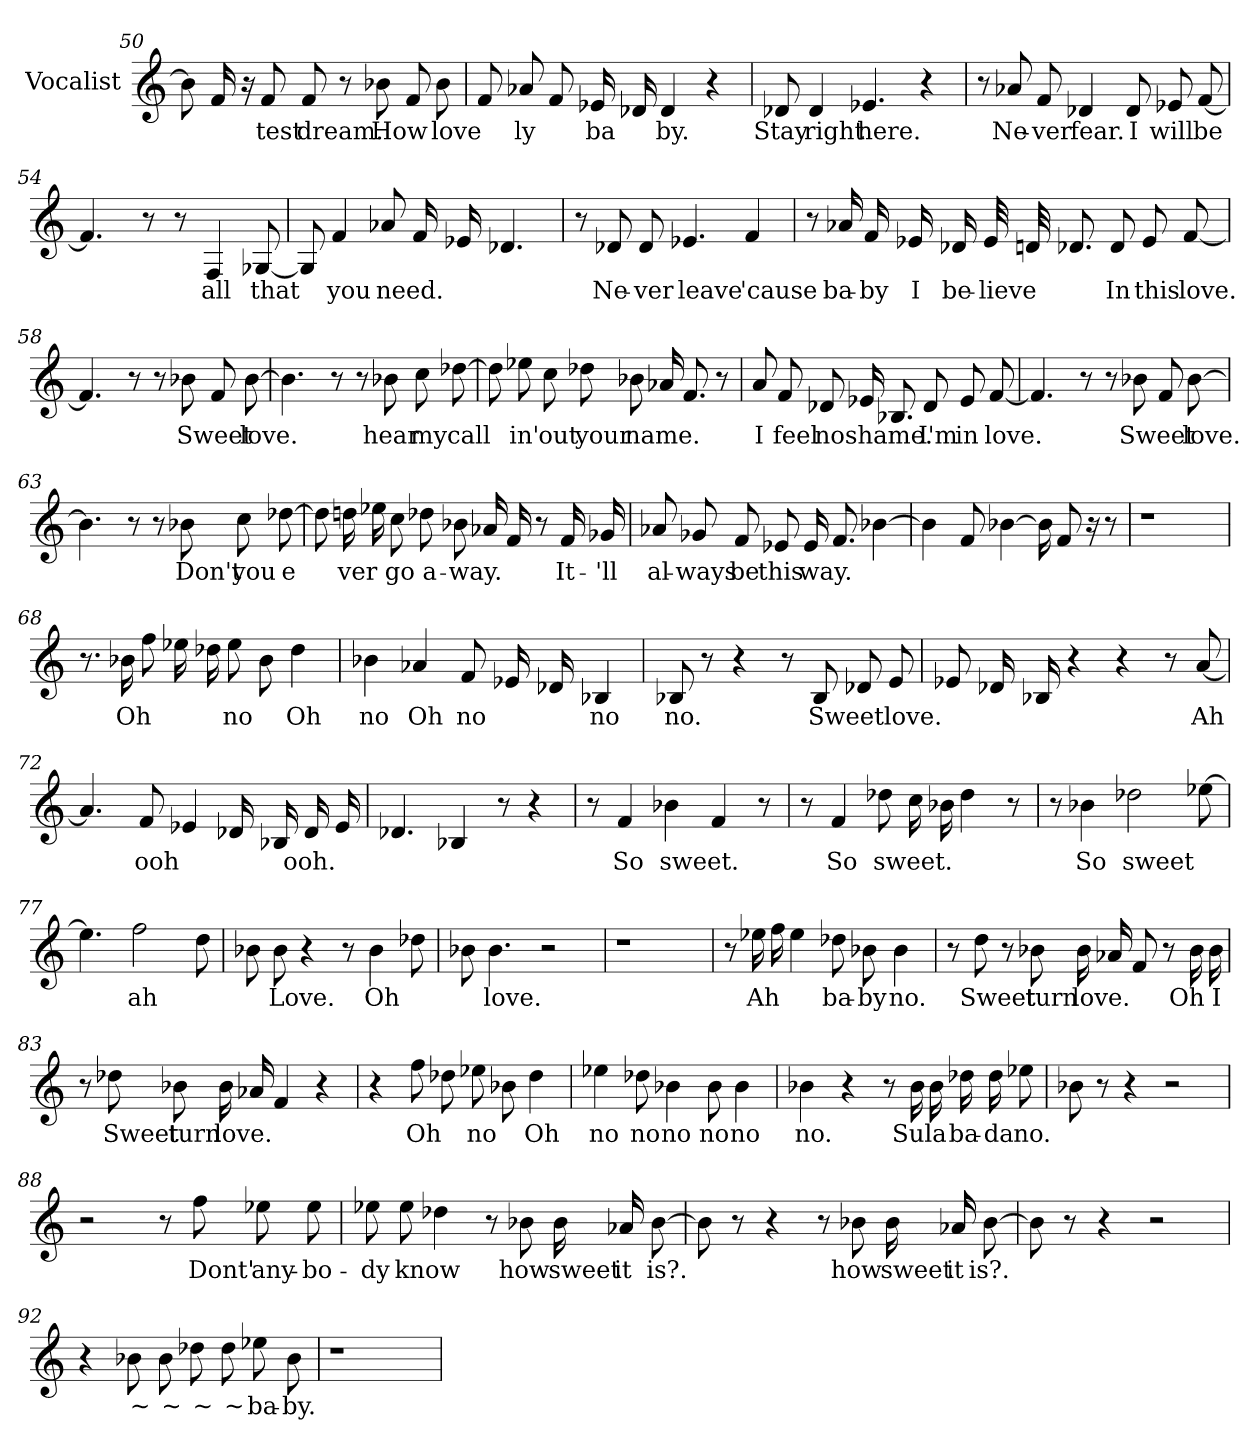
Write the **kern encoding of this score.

**kern	**text
*part1	*part1
*staff1	*staff1
*I"Vocalist	*
*clefG2	*
=50	=50
8b-]	_
16f	_
16r	.
8f	-test
8f	dream.
8r	.
8b-X	How
8f	_
8b-	love-
=51	=51
8f	_
8a-X	-ly
8f	_
16e-X	ba-
16d-X	_
4d-	-by.
4r	.
=52	=52
8d-X	Stay
4d-	right
4.e-X	here.
4r	.
=53	=53
8r	.
8a-X	Ne-
8f	-ver
4d-X	fear.
8d-	I
8e-X	will
[8f	be
=54	=54
4.f]	_
8r	.
8r	.
4F	all
[8G-X	that
=55	=55
8G-]	_
4f	you
8a-X	need.
16f	_
16e-X	_
4.d-X	_
=56	=56
8r	.
8d-X	Ne-
8d-	-ver
4.e-X	leave
4f	'cause
=57	=57
8r	.
16a-X	ba-
16f	-by
16e-X	I
16d-X	be-
32e-	-lieve
32dn	_
8.d-X	_
8d-	In
8e-	this
[8f	love.
=58	=58
4.f]	_
8r	.
8r	.
8b-X	Sweet
8f	_
[8b-	love.
=59	=59
4.b-]	_
8r	.
8r	.
8b-X	hear
8cc	my
[8dd-X	call-
=60	=60
8dd-]	_
8ee-X	-in'
8cc	out
8dd-X	your
8b-X	name.
16a-X	_
8.f	_
8r	.
=61	=61
8a	I
8f	feel
8d-X	no
16e-X	shame.
8.B-X	_
8d-	I'm
8e-	in
[8f	love.
=62	=62
4.f]	_
8r	.
8r	.
8b-X	Sweet
8f	_
[8b-	love.
=63	=63
4.b-]	_
8r	.
8r	.
8b-X	Don't
8cc	you
[8dd-X	e-
=64	=64
8dd-]	_
16ddn	-ver
16ee-X	_
8cc	go
8dd-X	a-
8b-X	-way.
16a-X	_
16f	_
8r	.
16f	It-
16g-X	-'ll
=65	=65
8a-X	al-
8g-X	-ways
8f	be
8e-X	this
16e-	way.
8.f	_
[4b-X	_
=66	=66
4b-]	_
8f	_
[4b-X	_
16b-]	_
8f	_
16r	.
8r	.
=67	=67
1r	.
=68	=68
8.r	.
16b-X	Oh
8ff	_
16ee-X	_
16dd-X	_
8ee-	no
8b-	_
4dd-	Oh
=69	=69
4b-X	no
4a-X	Oh
8f	no
16e-X	_
16d-X	_
4B-X	no
=70	=70
8B-X	no.
8r	.
4r	.
8r	.
8B-	Sweet
8d-X	_
8e	love.
=71	=71
8e-X	_
16d-X	_
16B-X	_
4r	.
4r	.
8r	.
[8a	Ah
=72	=72
4.a]	_
8f	ooh
4e-X	_
16d-X	_
16B-X	_
16d-	ooh.
16e-	_
=73	=73
4.d-X	_
4B-X	_
8r	.
4r	.
=74	=74
8r	.
4f	So
4b-X	sweet.
4f	_
8r	.
=75	=75
8r	.
4f	So
8dd-X	sweet.
16cc	_
16b-X	_
4dd-	_
8r	.
=76	=76
8r	.
4b-X	So
2dd-X	sweet
[8ee-X	_
=77	=77
4.ee-]	_
2ff	ah
8dd	_
=78	=78
8b-X	_
8b-	Love.
4r	.
8r	.
4b-	Oh
8dd-X	_
=79	=79
8b-X	_
4.b-	love.
2r	.
=80	=80
1r	.
=81	=81
8r	.
16ee-X	Ah
16ff	_
4ee-	_
8dd-X	ba-
8b-X	-by
4b-	no.
=82	=82
8r	.
8dd	Sweet
8r	.
8b-X	turn
16b-	love.
16a-X	_
8f	_
8r	.
16b-	Oh
16b-	I
=83	=83
8r	.
8dd-X	Sweet
8b-X	turn
16b-	love.
16a-X	_
4f	_
4r	.
=84	=84
4r	.
8ff	Oh
8dd-X	_
8ee-X	no
8b-X	_
4dd-	Oh
=85	=85
4ee-X	no
8dd-X	no
4b-X	no
8b-	no
4b-	no
=86	=86
4b-X	no.
4r	.
8r	.
16b-	Su
16b-	la
16dd-X	ba-
16dd-	-da
8ee-X	no.
=87	=87
8b-X	_
8r	.
4r	.
2r	.
=88	=88
2r	.
8r	.
8ff	Dont'
8ee-X	any-
8ee-	-bo-
=89	=89
8ee-X	-dy
8ee-	know
4dd-X	_
8r	.
8b-X	how
16b-	sweet
16a-X	it
[8b-	is?.
=90	=90
8b-]	_
8r	.
4r	.
8r	.
8b-X	how
16b-	sweet
16a-X	it
[8b-	is?.
=91	=91
8b-]	_
8r	.
4r	.
2r	.
=92	=92
4r	.
8b-X	~
8b-	~
8dd-X	~
8dd-	~
8ee-X	ba-
8b-	-by.
=93	=93
1r	.
=94	=94
1r	.
=95	=95
1r	.
=96	=96
1r	.
=97	=97
1r	.
=-	=-
*-	*-
